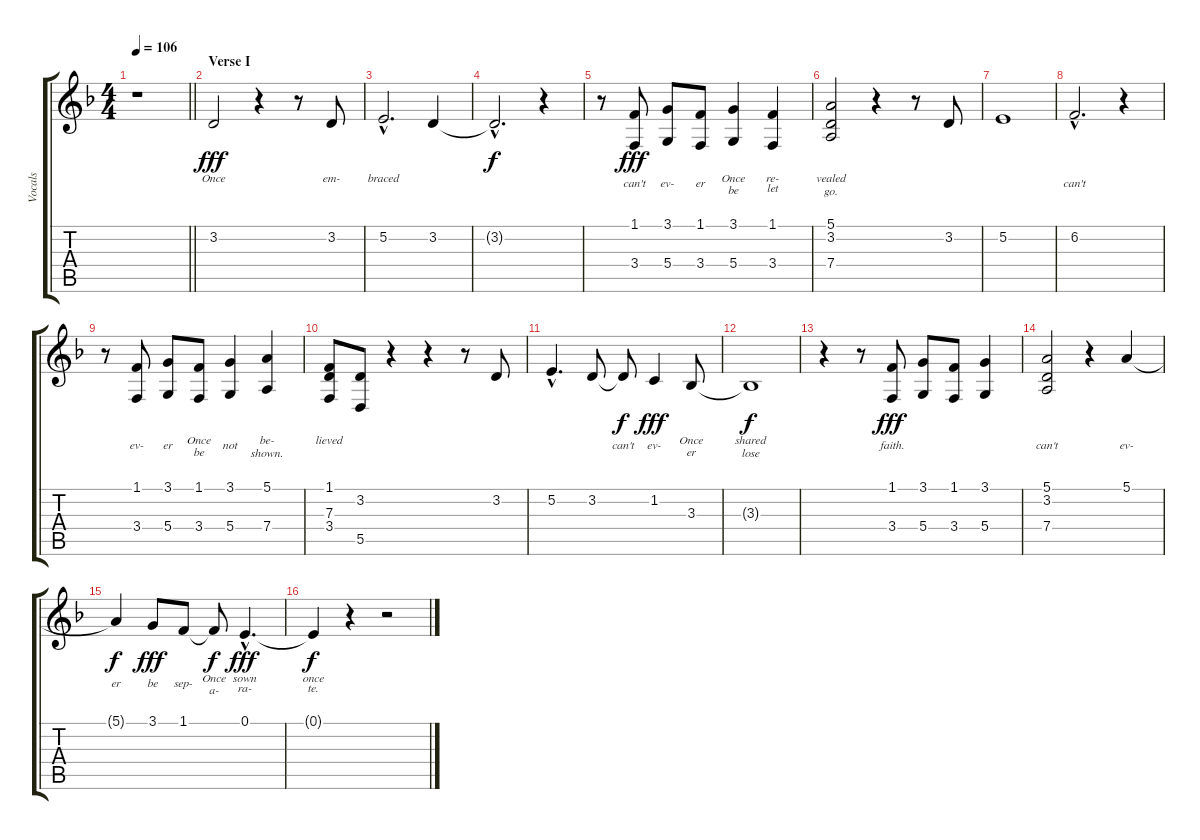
\track ("Vocals" "Vocals") {instrument lead6voice}
\staff {score tabs}
\tuning (E4 B3 G3 D3 A2 E2) {hide}
\ts (4 4)
\tempo 106
\clef g2
\barLineRight lightlight
\ks f
r.1{dy fff} |
\section ("" "Verse I")
3.2.2{lyrics (0 "Once") lyrics (1 "") lyrics (2 "") lyrics (3 "") lyrics (4 "")} r.4 r.8 3.2.8{lyrics (0 "em-") lyrics (1 "") lyrics (2 "") lyrics (3 "") lyrics (4 "")} |
5.2{hac}.2{d lyrics (0 "braced") lyrics (1 "") lyrics (2 "") lyrics (3 "") lyrics (4 "")} 3.2.4{lyrics (0 "") lyrics (1 "") lyrics (2 "") lyrics (3 "") lyrics (4 "")} |
3.2{hac t}.2{d lyrics (0 "") lyrics (1 "") lyrics (2 "") lyrics (3 "") lyrics (4 "") dy f} r.4 |
r.8 (1.1 3.4).8{lyrics (0 "") lyrics (1 "can't") lyrics (2 "") lyrics (3 "") lyrics (4 "") dy fff} (3.1 5.4).8{lyrics (0 "") lyrics (1 "ev-") lyrics (2 "") lyrics (3 "") lyrics (4 "")} (1.1 3.4).8{lyrics (0 "") lyrics (1 "er") lyrics (2 "") lyrics (3 "") lyrics (4 "")} (3.1 5.4).4{lyrics (0 "Once") lyrics (1 "be") lyrics (2 "") lyrics (3 "") lyrics (4 "")} (1.1 3.4).4{lyrics (0 "re-") lyrics (1 "let") lyrics (2 "") lyrics (3 "") lyrics (4 "")} |
(5.1 3.2 7.4).2{lyrics (0 "vealed") lyrics (1 "go.") lyrics (2 "") lyrics (3 "") lyrics (4 "")} r.4 r.8 3.2.8{lyrics (0 "") lyrics (1 "") lyrics (2 "") lyrics (3 "") lyrics (4 "")} |
5.2.1{lyrics (0 "") lyrics (1 "") lyrics (2 "") lyrics (3 "") lyrics (4 "")} |
6.2{hac}.2{d lyrics (0 "") lyrics (1 "can't") lyrics (2 "") lyrics (3 "") lyrics (4 "")} r.4 |
r.8 (1.1 3.4).8{lyrics (0 "") lyrics (1 "ev-") lyrics (2 "") lyrics (3 "") lyrics (4 "")} (3.1 5.4).8{lyrics (0 "") lyrics (1 "er") lyrics (2 "") lyrics (3 "") lyrics (4 "")} (1.1 3.4).8{lyrics (0 "Once") lyrics (1 "be") lyrics (2 "") lyrics (3 "") lyrics (4 "")} (3.1 5.4).4{lyrics (0 "") lyrics (1 "not") lyrics (2 "") lyrics (3 "") lyrics (4 "")} (5.1 7.4).4{lyrics (0 "be-") lyrics (1 "shown.") lyrics (2 "") lyrics (3 "") lyrics (4 "")} |
(1.1 7.3 3.4).8{lyrics (0 "lieved") lyrics (1 "") lyrics (2 "") lyrics (3 "") lyrics (4 "")} (3.2 5.5).8{lyrics (0 "") lyrics (1 "") lyrics (2 "") lyrics (3 "") lyrics (4 "")} r.4 r.4 r.8 3.2.8{lyrics (0 "") lyrics (1 "") lyrics (2 "") lyrics (3 "") lyrics (4 "")} |
5.2{hac}.4{d lyrics (0 "") lyrics (1 "") lyrics (2 "") lyrics (3 "") lyrics (4 "")} 3.2.8{lyrics (0 "") lyrics (1 "") lyrics (2 "") lyrics (3 "") lyrics (4 "")} 3.2{t}.8{lyrics (0 "") lyrics (1 "can't") lyrics (2 "") lyrics (3 "") lyrics (4 "") dy f} 1.2.4{lyrics (0 "") lyrics (1 "ev-") lyrics (2 "") lyrics (3 "") lyrics (4 "") dy fff} 3.3.8{lyrics (0 "Once") lyrics (1 "er") lyrics (2 "") lyrics (3 "") lyrics (4 "")} |
3.3{t}.1{lyrics (0 "shared") lyrics (1 "lose") lyrics (2 "") lyrics (3 "") lyrics (4 "") dy f} |
r.4 r.8 (1.1 3.4).8{lyrics (0 "") lyrics (1 "faith.") lyrics (2 "") lyrics (3 "") lyrics (4 "") dy fff} (3.1 5.4).8{lyrics (0 "") lyrics (1 "") lyrics (2 "") lyrics (3 "") lyrics (4 "")} (1.1 3.4).8{lyrics (0 "") lyrics (1 "") lyrics (2 "") lyrics (3 "") lyrics (4 "")} (3.1 5.4).4{lyrics (0 "") lyrics (1 "") lyrics (2 "") lyrics (3 "") lyrics (4 "")} |
(5.1 3.2 7.4).2{lyrics (0 "") lyrics (1 "can't") lyrics (2 "") lyrics (3 "") lyrics (4 "")} r.4 5.1.4{lyrics (0 "") lyrics (1 "ev-") lyrics (2 "") lyrics (3 "") lyrics (4 "")} |
5.1{t}.4{lyrics (0 "") lyrics (1 "er") lyrics (2 "") lyrics (3 "") lyrics (4 "") dy f} 3.1.8{lyrics (0 "") lyrics (1 "be") lyrics (2 "") lyrics (3 "") lyrics (4 "") dy fff} 1.1.8{lyrics (0 "") lyrics (1 "sep-") lyrics (2 "") lyrics (3 "") lyrics (4 "")} 1.1{t}.8{lyrics (0 "Once") lyrics (1 "a-") lyrics (2 "") lyrics (3 "") lyrics (4 "") dy f} 0.1{hac}.4{d lyrics (0 "sown") lyrics (1 "ra-") lyrics (2 "") lyrics (3 "") lyrics (4 "") dy fff} |
0.1{t}.4{lyrics (0 "once") lyrics (1 "te.") lyrics (2 "") lyrics (3 "") lyrics (4 "") dy f} r.4 r.2
